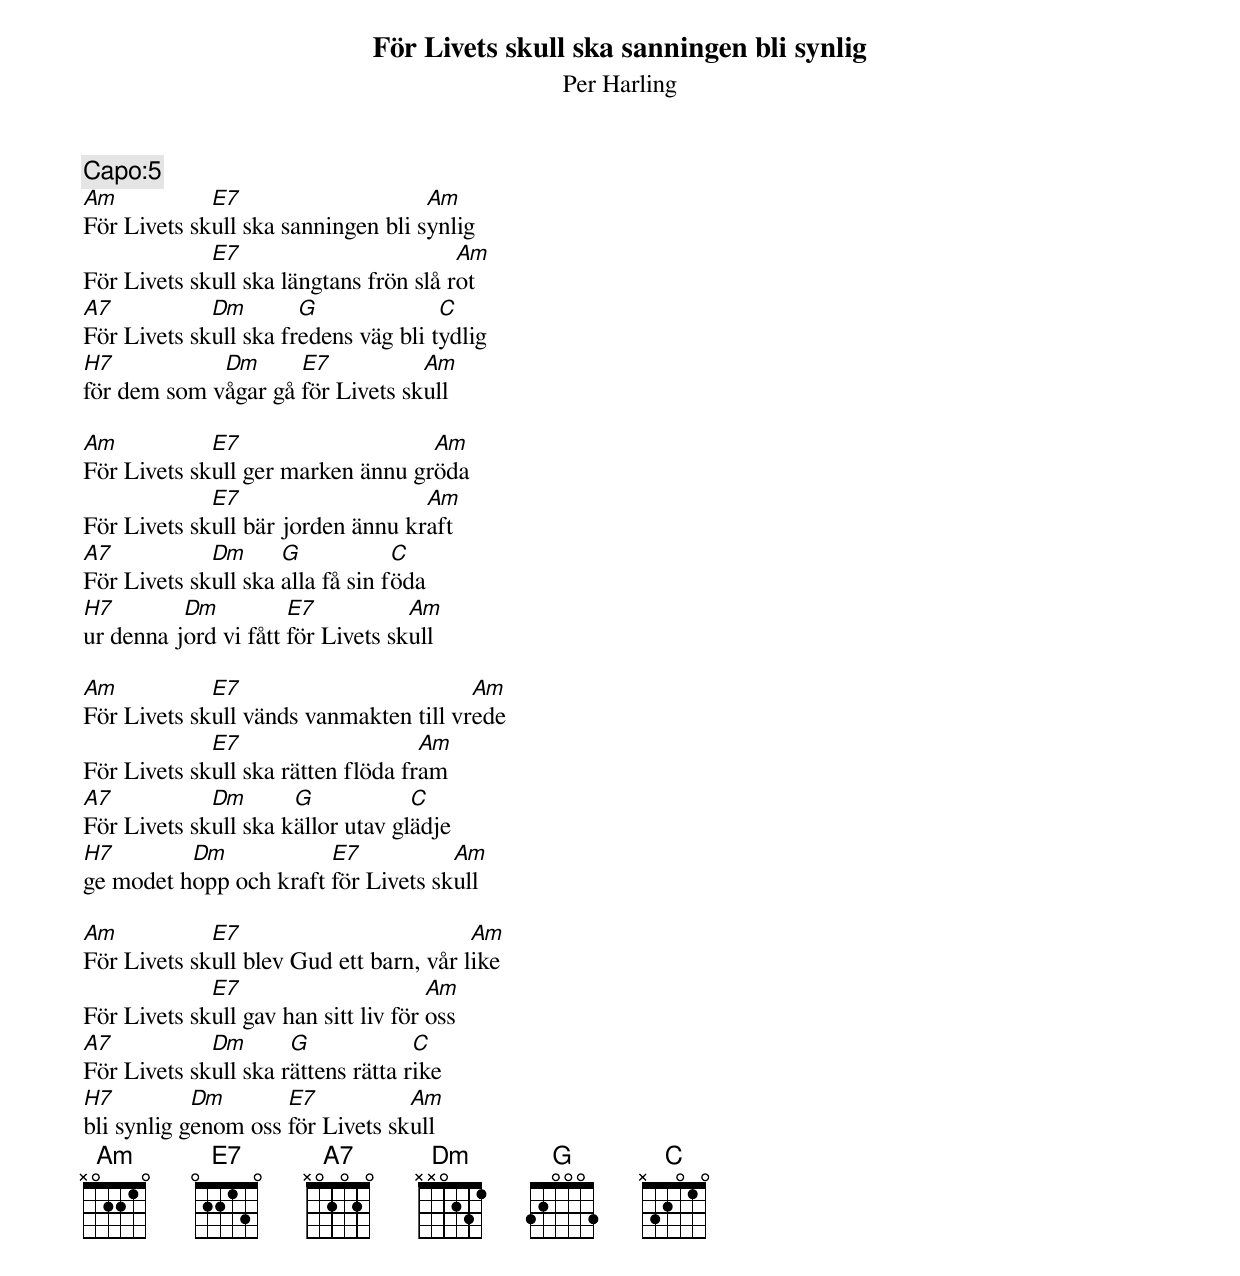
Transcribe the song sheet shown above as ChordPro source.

{t:För Livets skull ska sanningen bli synlig}
{st:Per Harling}
{c:Capo:5}
[Am]För Livets sk[E7]ull ska sanningen bli s[Am]ynlig
För Livets sk[E7]ull ska längtans frön slå r[Am]ot
[A7]För Livets sk[Dm]ull ska fr[G]edens väg bli t[C]ydlig
[H7]för dem som v[Dm]ågar gå [E7]för Livets sk[Am]ull

[Am]För Livets sk[E7]ull ger marken ännu gr[Am]öda
För Livets sk[E7]ull bär jorden ännu kr[Am]aft
[A7]För Livets sk[Dm]ull ska [G]alla få sin f[C]öda
[H7]ur denna j[Dm]ord vi fått [E7]för Livets sk[Am]ull

[Am]För Livets sk[E7]ull vänds vanmakten till vr[Am]ede
För Livets sk[E7]ull ska rätten flöda fr[Am]am
[A7]För Livets sk[Dm]ull ska k[G]ällor utav gl[C]ädje
[H7]ge modet h[Dm]opp och kraft [E7]för Livets sk[Am]ull

[Am]För Livets sk[E7]ull blev Gud ett barn, vår l[Am]ike
För Livets sk[E7]ull gav han sitt liv för [Am]oss
[A7]För Livets sk[Dm]ull ska r[G]ättens rätta r[C]ike
[H7]bli synlig g[Dm]enom oss [E7]för Livets sk[Am]ull
